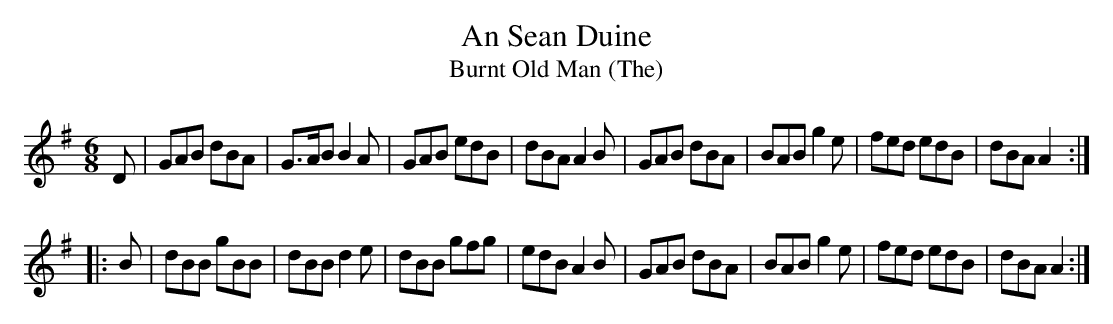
X:1
T:An Sean Duine
T:Burnt Old Man (The)
M: 6/8
L: 1/8
K: G
D|GAB dBA|G>AB B2A|GAB edB|dBA A2B|\
GAB dBA|BAB g2e|fed edB|dBA A2:|*
|:B|dBB gBB|dBB d2e|dBB gfg|edB A2B|\
GAB dBA|BAB g2e|fed edB|dBA A2:|**
